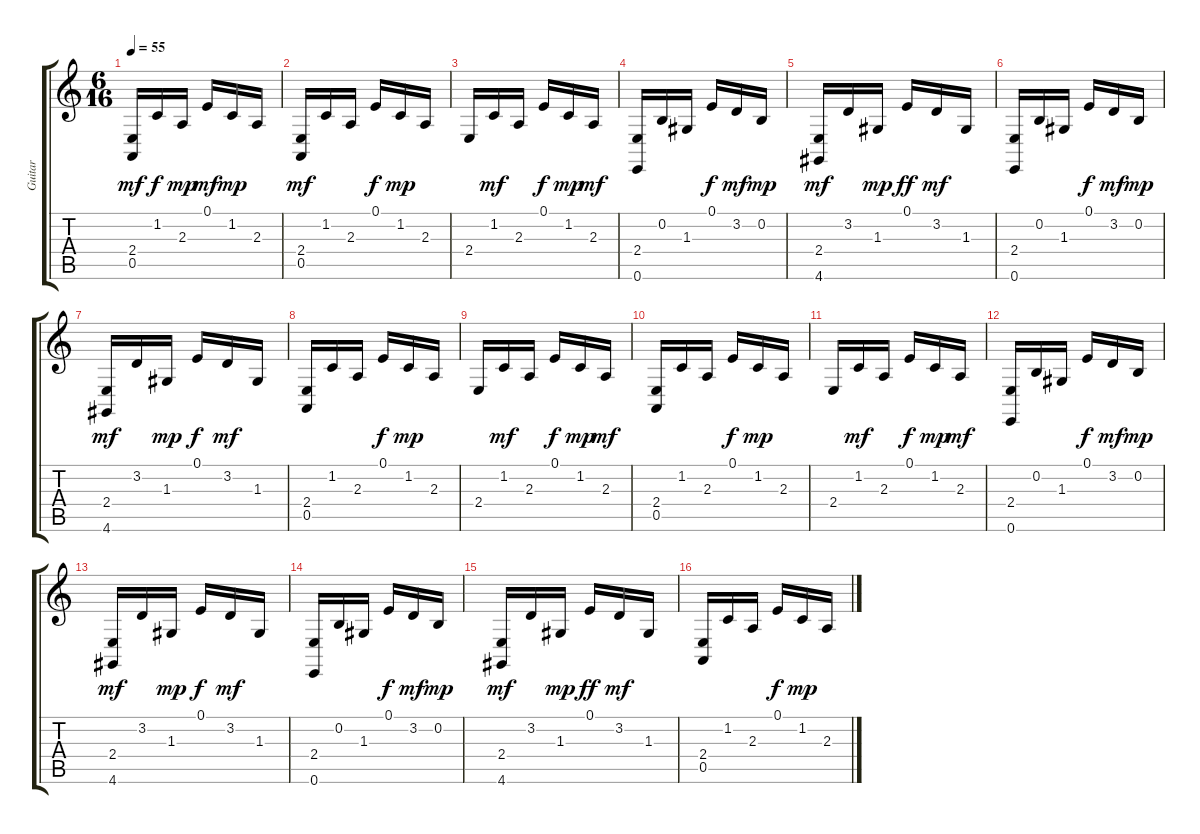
\track ("Guitar" "Guitar") {instrument acousticgrandpiano}
\staff {score tabs}
\tuning (E4 B3 G3 D3 A2 E2) {hide}
\ts (6 16)
\tempo 55
\clef g2
\ks c
(2.4 0.5).16{dy mf} 1.2.16{dy f} 2.3.16{dy mp} 0.1.16{dy mf} 1.2.16{dy mp} 2.3.16 |
(2.4 0.5).16{dy mf} 1.2.16 2.3.16 0.1.16{dy f} 1.2.16{dy mp} 2.3.16 |
2.4.16 1.2.16{dy mf} 2.3.16 0.1.16{dy f} 1.2.16{dy mp} 2.3.16{dy mf} |
(2.4 0.6).16 0.2.16 1.3.16 0.1.16{dy f} 3.2.16{dy mf} 0.2.16{dy mp} |
(2.4 4.6).16{dy mf} 3.2.16 1.3.16{dy mp} 0.1.16{dy ff} 3.2.16{dy mf} 1.3.16 |
(2.4 0.6).16 0.2.16 1.3.16 0.1.16{dy f} 3.2.16{dy mf} 0.2.16{dy mp} |
(2.4 4.6).16{dy mf} 3.2.16 1.3.16{dy mp} 0.1.16{dy f} 3.2.16{dy mf} 1.3.16 |
(2.4 0.5).16 1.2.16 2.3.16 0.1.16{dy f} 1.2.16{dy mp} 2.3.16 |
2.4.16 1.2.16{dy mf} 2.3.16 0.1.16{dy f} 1.2.16{dy mp} 2.3.16{dy mf} |
(2.4 0.5).16 1.2.16 2.3.16 0.1.16{dy f} 1.2.16{dy mp} 2.3.16 |
2.4.16 1.2.16{dy mf} 2.3.16 0.1.16{dy f} 1.2.16{dy mp} 2.3.16{dy mf} |
(2.4 0.6).16 0.2.16 1.3.16 0.1.16{dy f} 3.2.16{dy mf} 0.2.16{dy mp} |
(2.4 4.6).16{dy mf} 3.2.16 1.3.16{dy mp} 0.1.16{dy f} 3.2.16{dy mf} 1.3.16 |
(2.4 0.6).16 0.2.16 1.3.16 0.1.16{dy f} 3.2.16{dy mf} 0.2.16{dy mp} |
(2.4 4.6).16{dy mf} 3.2.16 1.3.16{dy mp} 0.1.16{dy ff} 3.2.16{dy mf} 1.3.16 |
(2.4 0.5).16 1.2.16 2.3.16 0.1.16{dy f} 1.2.16{dy mp} 2.3.16
